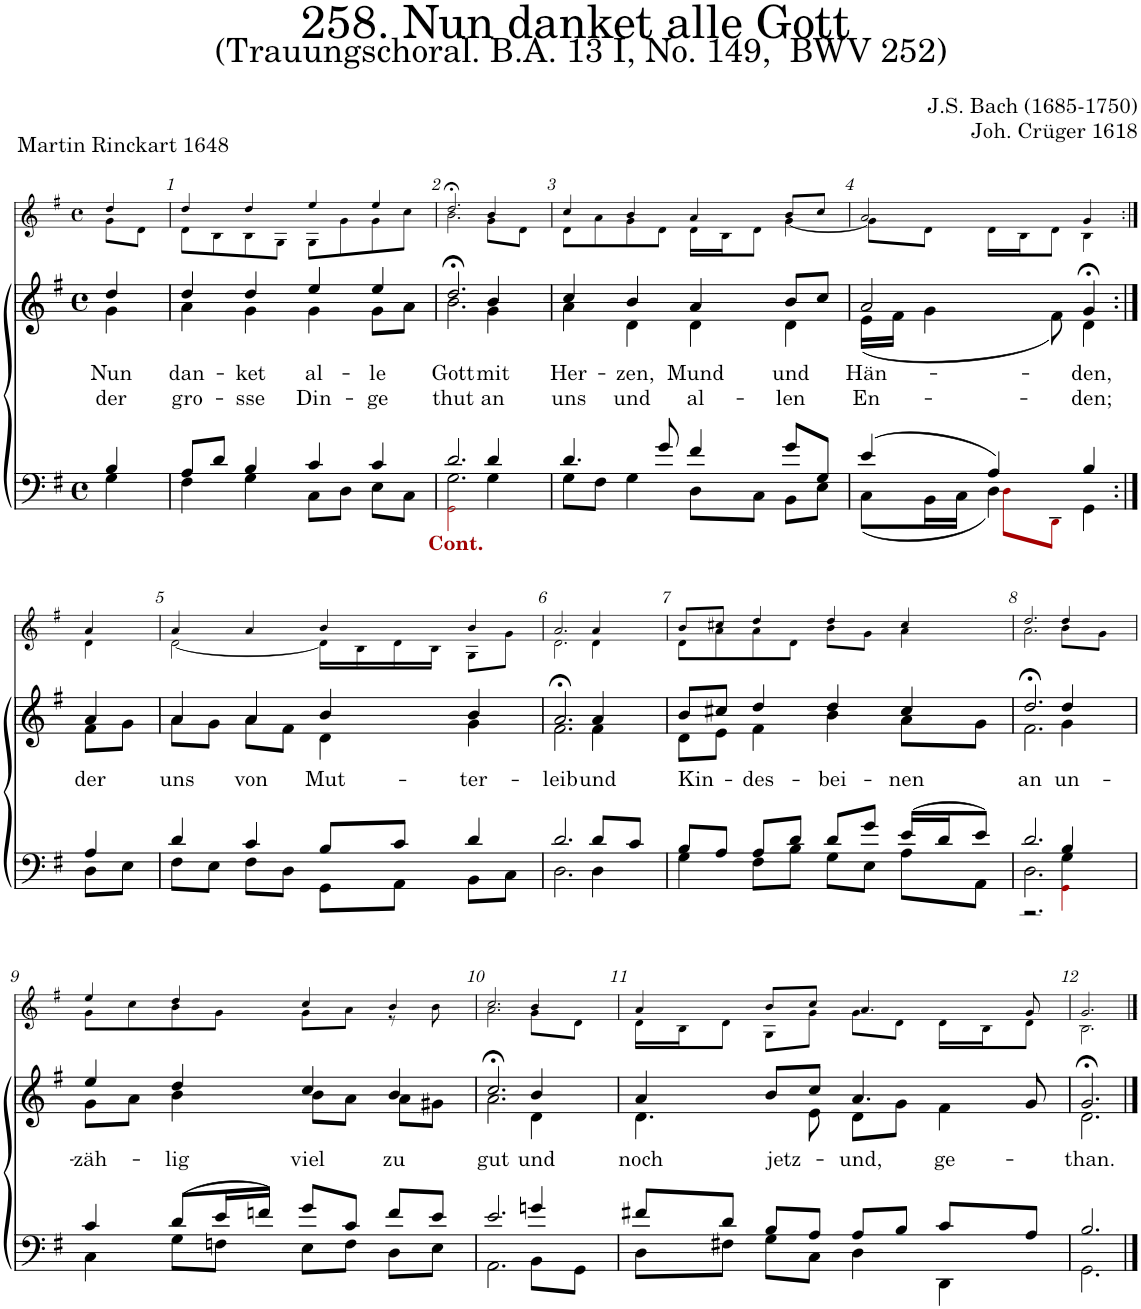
**kern	**kern	**kern	**text	**text	**kern	**text	**kern	**kern	**kern	**text	**kern	**kern
*part9	*part8	*part7	*part7	*part7	*part6	*part6	*part5	*part4	*part3	*part3	*part2	*part1
*staff9	*staff8	*staff7	*staff7	*staff7	*staff6	*staff6	*staff5	*staff4	*staff3	*staff3	*staff2	*staff1
*I"Contrabass	*I"Tenor/Bass	*I"Soprano/Alto	*	*	*I"Oboe	*	*I"Oboe	*I"Viola	*I"Violin	*	*I"Violin	*I"Horn in F
*I'Cb.	*	*	*	*	*I'Ob.	*	*I'Ob.	*I'Vla.	*I'Vln.	*	*I'Vln.	*I'Hn
*stria5	*	*	*	*	*stria5	*	*stria5	*stria5	*stria5	*	*stria5	*stria5
*clefFv4	*clefF4	*clefG2	*	*	*clefG2	*	*clefG2	*clefC3	*clefG2	*	*clefG2	*clefG2
*ITrd7c12	*	*	*	*	*	*	*	*	*	*	*	*ITrd4c7
*k[f#]	*k[f#]	*k[f#]	*	*	*k[f#]	*	*k[f#]	*k[f#]	*k[f#]	*	*k[f#]	*k[f#]
*M4/4	*M4/4	*M4/4	*	*	*M4/4	*	*M4/4	*M4/4	*M4/4	*	*M4/4	*M4/4
*met(c)	*met(c)	*met(c)	*	*	*met(c)	*	*met(c)	*met(c)	*met(c)	*	*met(c)	*met(c)
=	=	=	=	=	=	=	=	=	=	=	=	=
*^	*^	*	*	*	*	*	*	*	*	*	*	*
!	!	!	!	!	!LO:LY:b	!LO:LY:b	!	!	!	!	!	!	!	!
*	*	*	*	*^	*	*	*^	*	*	*	*^	*	*	*^
4r	4GG	4B/	4G\	4dd/	4g\	Nun	der	4r	4g	.	4dd	4B	4r	4g	.	4dd	4dd/	8g\L
.	.	.	.	.	.	.	.	.	.	.	.	.	.	.	.	.	.	8d\J
=1	=1	=1	=1	=1	=1	=1	=1	=1	=1	=1	=1	=1	=1	=1	=1	=1	=1	=1
!	!	!	!	!	!	!LO:LY:b	!LO:LY:b	!	!	!	!	!	!	!	!	!	!	!
1r	4FF#	8A/L	4F#\	4dd/	4a\	dan-	gro-	1r	4a	.	4dd	8A/L	1r	4a	.	4dd	4dd/	8d\L
.	.	8d/J	.	.	.	.	.	.	.	.	.	8d/J	.	.	.	.	.	8B\
!	!	!	!	!	!	!LO:LY:b	!LO:LY:b	!	!	!	!	!	!	!	!	!	!	!
.	4GG	4B/	4G\	4dd/	4g\	-ket	-sse	.	4g	.	4dd	4B	.	4g	.	4dd	4dd/	8B\
.	.	.	.	.	.	.	.	.	.	.	.	.	.	.	.	.	.	8G\J
!	!	!	!	!	!	!LO:LY:b	!LO:LY:b	!	!	!	!	!	!	!	!	!	!	!
.	8CC/L	4c/	8C\L	4ee/	4g\	al-	Din-	.	4g	.	4ee	4c	.	4g	.	4ee	4ee/	8G\L
.	8DD/J	.	8D\J	.	.	.	.	.	.	.	.	.	.	.	.	.	.	8g\
!	!	!	!	!	!	!LO:LY:b	!LO:LY:b	!	!	!	!	!	!	!	!	!	!	!
.	8EE/L	4c/	8E\L	4ee/	8g\L	-le	-ge	.	8g/L	.	4ee	4c	.	8g/L	.	4ee	4ee/	8g\
.	8CC/J	.	8C\J	.	8a\J	.	.	.	8a/J	.	.	.	.	8a/J	.	.	.	8cc\J
=2	=2	=2	=2	=2	=2	=2	=2	=2	=2	=2	=2	=2	=2	=2	=2	=2	=2	=2
!	!	!LO:TX:b:B:color=#A40000:t=Cont.	!	!	!	!	!	!	!	!	!	!	!	!	!	!	!	!
!LO:TX:b:B:color=#A40000:t=Cont.	!	!	!	!	!	!	!	!	!	!	!	!	!	!	!	!	!	!
!	!LO:N:vis=2	!	!	!	!	!LO:LY:b	!LO:LY:b	!	!	!	!	!	!	!	!	!	!	!
*	*^	*	*^	*	*	*	*	*	*	*	*	*	*	*	*	*	*	*
1r	2.r	2.GGG!i/	2.d/	2.G\	2GGi\	2.dd;<,/	2.b\	Gott	thut	1r	2.b	.	2.dd;<,	2.d	1r	2.b	.	2.dd;<,	2.dd;</	2.b\
.	.	.	.	.	2ryy	.	.	.	.	.	.	.	.	.	.	.	.	.	.	.
!	!	!	!	!	!	!	!	!LO:LY:b	!LO:LY:b	!	!	!	!	!	!	!	!	!	!	!
.	4GG	4ryy	4d/	4G\	.	4b/	4g\	mit	an	.	4g	.	4b	4d	.	4g	.	4b	4b/	8g\L
.	.	.	.	.	.	.	.	.	.	.	.	.	.	.	.	.	.	.	.	8d\J
*	*	*	*	*v	*v	*	*	*	*	*	*	*	*	*	*	*	*	*	*	*
=3	=3	=3	=3	=3	=3	=3	=3	=3	=3	=3	=3	=3	=3	=3	=3	=3	=3	=3	=3
!	!	!	!	!	!	!	!LO:LY:b	!LO:LY:b	!	!	!	!	!	!	!	!	!	!	!
1r	8GG/L	1r	4.d/	8G\L	4cc/	4a\	Her-	uns	1r	4a	.	4cc	4.d	1r	4a	.	4cc	4cc/	8d\L
.	8FF#/J	.	.	8F#\J	.	.	.	.	.	.	.	.	.	.	.	.	.	.	8a\
!	!	!	!	!	!	!	!LO:LY:b	!LO:LY:b	!	!	!	!	!	!	!	!	!	!	!
.	4GG	.	.	4G\	4b/	4d\	-zen,	und	.	4d	.	4b	.	.	4d	.	4b	4b/	8g\
.	.	.	8g/	.	.	.	.	.	.	.	.	.	8g	.	.	.	.	.	8d\J
!	!	!	!	!	!	!	!LO:LY:b	!LO:LY:b	!	!	!	!	!	!	!	!	!	!	!
.	8DD/L	.	4f#/	8D\L	4a/	4d\	Mund	al-	.	4d	.	4a	4f#	.	4d	.	4a	4a/	16d\LL
.	.	.	.	.	.	.	.	.	.	.	.	.	.	.	.	.	.	.	16B\J
.	8CC/J	.	.	8C\J	.	.	.	.	.	.	.	.	.	.	.	.	.	.	8d\J
!	!	!	!	!	!	!	!LO:LY:b	!LO:LY:b	!	!	!	!	!	!	!	!	!	!	!
.	8BBB/L	.	8g/L	8BB\L	8b/L	4d\	und	-len	.	4d	.	8b\L	8g\L	.	4d	.	8b\L	8b/L	[4g\
.	8EE/J	.	8G/J	8E\J	8cc/J	.	.	.	.	.	.	8cc\J	8G\J	.	.	.	8cc\J	8cc/J	.
=4	=4	=4	=4	=4	=4	=4	=4	=4	=4	=4	=4	=4	=4	=4	=4	=4	=4	=4	=4
*	*	*	*	*^	*	*	*	*	*	*	*	*	*	*	*	*	*	*	*
!	!	!	!	!	!	!	!	!LO:LY:b	!LO:LY:b	!	!	!	!	!	!	!	!	!	!	!
2r	(8CC/L	4ryy	(4e/	(8C\L	4ryy	2a/	(16e\LL	Hän-	En-	2r	(16e/LL	.	2a	(4e	2r	(16e/LL	.	2a	2a/	8g\L]
.	.	.	.	.	.	.	16f#\JJ	.	.	.	16f#/JJ	.	.	.	.	16f#/JJ	.	.	.	.
.	16BBB/L	.	.	16BB\L	.	.	4g\	.	.	.	4g	.	.	.	.	4g	.	.	.	8d\J
.	16CC/JJ	.	.	16C\JJ	.	.	.	.	.	.	.	.	.	.	.	.	.	.	.	.
.	4r)	8DD!i/L	4A/)	4D\)	8Di\L	.	.	.	.	.	.	.	.	4A)	.	.	.	.	.	16d\LL
.	.	.	.	.	.	.	.	.	.	.	.	.	.	.	.	.	.	.	.	16B\J
.	.	8DDD!i/J	.	.	8DDi\J	.	8f#\)	.	.	.	8f#)	.	.	.	.	8f#)	.	.	.	8d\J
!	!	!	!	!	!	!	!	!LO:LY:b	!LO:LY:b	!	!	!	!	!	!	!	!	!	!	!
4r	4GGG	4ryy	4B/	4GG\	4ryy	4g;<,/	4d\	den,	-den;	4r	4d	.	4g;<,	4B	4r	4d	.	4g;<,	4g/	4B\
!!LO:LB:g=z	!!
=4X1:|!	=4X1:|!	=4X1:|!	=4X1:|!	=4X1:|!	=4X1:|!	=4X1:|!	=4X1:|!	=4X1:|!	=4X1:|!	=4X1:|!	=4X1:|!	=4X1:|!	=4X1:|!	=4X1:|!	=4X1:|!	=4X1:|!	=4X1:|!	=4X1:|!	=4X1:|!	=4X1:|!
!	!	!	!	!	!	!	!	!LO:LY:b	!	!	!	!	!	!	!	!	!	!	!	!
*	*v	*v	*	*	*	*	*	*	*	*	*	*	*	*	*	*	*	*	*	*
*	*	*	*v	*v	*	*	*	*	*	*	*	*	*	*	*	*	*	*	*
4r	8DD/L	4A/	8D\L	4a/	8f#\L	der	.	4r	8f#/L	.	4a	4A	4r	8f#/L	.	4a	4a/	4d\
.	8EE/J	.	8E\J	.	8g\J	.	.	.	8g/J	.	.	.	.	8g/J	.	.	.	.
=5	=5	=5	=5	=5	=5	=5	=5	=5	=5	=5	=5	=5	=5	=5	=5	=5	=5	=5
!	!	!	!	!	!	!LO:LY:b	!	!	!	!	!	!	!	!	!	!	!	!
1r	8FF#/L	4d/	8F#\L	4a/	8a\L	uns	.	1r	8a/L	.	4a	4d	1r	8a/L	.	4a	4a/	[2d\
.	8EE/J	.	8E\J	.	8g\J	.	.	.	8g/J	.	.	.	.	8g/J	.	.	.	.
!	!	!	!	!	!	!LO:LY:b	!	!	!	!	!	!	!	!	!	!	!	!
.	8FF#/L	4c/	8F#\L	4a/	8a\L	von	.	.	8a/L	.	4a	4c	.	8a/L	.	4a	4a/	.
.	8DD/J	.	8D\J	.	8f#\J	.	.	.	8f#/J	.	.	.	.	8f#/J	.	.	.	.
!	!	!	!	!	!	!LO:LY:b	!	!	!	!	!	!	!	!	!	!	!	!
.	8GGG/L	8B/L	8GG\L	4b/	4d\	Mut-	.	.	4d	.	4b	8B/L	.	4d	.	4b	4b/	16d\LL]
.	.	.	.	.	.	.	.	.	.	.	.	.	.	.	.	.	.	16B\
.	8AAA/J	8c/J	8AA\J	.	.	.	.	.	.	.	.	8c/J	.	.	.	.	.	16d\
.	.	.	.	.	.	.	.	.	.	.	.	.	.	.	.	.	.	16B\JJ
!	!	!	!	!	!	!LO:LY:b	!	!	!	!	!	!	!	!	!	!	!	!
.	8BBB/L	4d/	8BB\L	4b/	4g\	-ter-	.	.	4g	.	4b	4d	.	4g	.	4b	4b/	8G\L
.	8CC/J	.	8C\J	.	.	.	.	.	.	.	.	.	.	.	.	.	.	8g\J
=6	=6	=6	=6	=6	=6	=6	=6	=6	=6	=6	=6	=6	=6	=6	=6	=6	=6	=6
!	!	!	!	!	!	!LO:LY:b	!	!	!	!	!	!	!	!	!	!	!	!
1r	2.DD	2.d/	2.D\	2.a;<,/	2.f#\	-leib	.	1r	2.f#	.	2.a;<,	2.d	1r	2.f#	.	2.a;<,	2.a/	2.d\
!	!	!	!	!	!	!LO:LY:b	!	!	!	!	!	!	!	!	!	!	!	!
.	4DD	8d/L	4D\	4a/	4f#\	und	.	.	4f#	.	4a	8d\L	.	4f#	.	4a	4a/	4d\
.	.	8c/J	.	.	.	.	.	.	.	.	.	8c\J	.	.	.	.	.	.
=7	=7	=7	=7	=7	=7	=7	=7	=7	=7	=7	=7	=7	=7	=7	=7	=7	=7	=7
!	!	!	!	!	!	!LO:LY:b	!	!	!	!	!	!	!	!	!	!	!	!
1r	4GG	8B/L	4G\	8b/L	8d\L	Kin-	.	1r	8d/L	.	8b\L	8B/L	1r	8d/L	.	8b\L	8b/L	8d\L
.	.	8A/J	.	8cc#X/J	8e\J	.	.	.	8e/J	.	8cc#X\J	8A/J	.	8e/J	.	8cc#X\J	8cc#X/J	8a\
!	!	!	!	!	!	!LO:LY:b	!	!	!	!	!	!	!	!	!	!	!	!
.	8FF#/L	8A/L	8F#\L	4dd/	4f#\	-des-	.	.	4f#	.	4dd	8A/L	.	4f#	.	4dd	4dd/	8a\
.	8BB/J	8d/J	8B\J	.	.	.	.	.	.	.	.	8d/J	.	.	.	.	.	8d\J
!	!	!	!	!	!	!LO:LY:b	!	!	!	!	!	!	!	!	!	!	!	!
.	8GG/L	8d/L	8G\L	4dd/	4b\	-bei-	.	.	4b	.	4dd	8d\L	.	4b	.	4dd	4dd/	8b\L
.	8EE/J	8g/J	8E\J	.	.	.	.	.	.	.	.	8g\J	.	.	.	.	.	8g\J
!	!	!	!	!	!	!LO:LY:b	!	!	!	!	!	!	!	!	!	!	!	!
.	8AA/L	(16e/LL	8A\L	4cc#/	8a\L	-nen	.	.	8a/L	.	4cc#	(16e\LL	.	8a/L	.	4cc#	4cc#/	4a\
.	.	16d/J	.	.	.	.	.	.	.	.	.	16d\J	.	.	.	.	.	.
.	8AAA/J	8e/J)	8AA\J	.	8g\J	.	.	.	8g/J	.	.	8e\J)	.	8g/J	.	.	.	.
=8	=8	=8	=8	=8	=8	=8	=8	=8	=8	=8	=8	=8	=8	=8	=8	=8	=8	=8
*	*^	*	*	*	*	*	*	*	*	*	*	*	*	*	*	*	*	*
!	!	!LO:N:vis=2	!	!	!	!	!LO:LY:b	!	!	!	!	!	!	!	!	!	!	!	!
*	*	*	*	*^	*	*	*	*	*	*	*	*	*	*	*	*	*	*	*
1r	2.DD	2.r	2.d/	2.D\	2.r	2.dd;<,/	2.f#\	an	.	1r	2.f#	.	2.dd;<,	2.d	1r	2.f#	.	2.dd;<,	2.dd/	2.a\
!	!	!	!	!	!	!	!	!LO:LY:b	!	!	!	!	!	!	!	!	!	!	!	!
.	4r	4GGG!i/	4B/	4G\	4GGi\	4dd/	4g\	un-	.	.	4g	.	4dd	4B	.	4g	.	4dd	4dd/	8b\L
.	.	.	.	.	.	.	.	.	.	.	.	.	.	.	.	.	.	.	.	8g\J
*	*v	*v	*	*	*	*	*	*	*	*	*	*	*	*	*	*	*	*	*	*
*	*	*	*v	*v	*	*	*	*	*	*	*	*	*	*	*	*	*	*	*
!!LO:LB:g=z	!!
=9	=9	=9	=9	=9	=9	=9	=9	=9	=9	=9	=9	=9	=9	=9	=9	=9	=9	=9
!	!	!	!	!	!	!LO:LY:b	!	!	!	!	!	!	!	!	!	!	!	!
1r	4CC	4c/	4C\	4ee/	8g\L	-zäh-	.	1r	8g/L	.	4ee	4c	1r	8g/L	.	4ee	4ee/	8g\L
.	.	.	.	.	8a\J	.	.	.	8a/J	.	.	.	.	8a/J	.	.	.	8cc\
!	!	!	!	!	!	!LO:LY:b	!	!	!	!	!	!	!	!	!	!	!	!
.	8GG/L	(8d/L	8G\L	4dd/	4b\	-lig	.	.	4b	.	4dd	(8d\L	.	4b	.	4dd	4dd/	8b\
.	8FFn/J	16e/L	8Fn\J	.	.	.	.	.	.	.	.	16e\L	.	.	.	.	.	8g\J
.	.	16fn/JJ)	.	.	.	.	.	.	.	.	.	16fn\JJ)	.	.	.	.	.	.
!	!	!	!	!	!	!LO:LY:b	!	!	!	!	!	!	!	!	!	!	!	!
.	8EE/L	8g/L	8E\L	4cc/	8b\L	viel	.	.	8b/L	.	4cc	8g\L	.	8b/L	.	4cc	4cc/	8g\L
.	8FF/J	8c/J	8F\J	.	8a\J	.	.	.	8a/J	.	.	8c\J	.	8a/J	.	.	.	8a\J
!	!	!	!	!	!	!LO:LY:b	!	!	!	!	!	!	!	!	!	!	!	!
.	8DD/L	8f/L	8D\L	4b/	8a\L	zu	.	.	8a/L	.	4b	8f\L	.	8a/L	.	4b	4b/	8r
.	8EE/J	8e/J	8E\J	.	8g#X\J	.	.	.	8g#X/J	.	.	8e\J	.	8g#X/J	.	.	.	8b\
=10	=10	=10	=10	=10	=10	=10	=10	=10	=10	=10	=10	=10	=10	=10	=10	=10	=10	=10
!	!	!	!	!	!	!LO:LY:b	!	!	!	!	!	!	!	!	!	!	!	!
1r	2.AAA	2.e/	2.AA\	2.cc;<,/	2.a\	gut	.	1r	2.a	.	2.cc;<,	2.e	1r	2.a	.	2.cc;<,	2.cc/	2.a\
!	!	!	!	!	!	!LO:LY:b	!	!	!	!	!	!	!	!	!	!	!	!
.	8BBB/L	4gn/	8BB\L	4b/	4d\	und	.	.	4d	.	4b	4gn	.	4d	.	4b	4b/	8g\L
.	8GGG/J	.	8GG\J	.	.	.	.	.	.	.	.	.	.	.	.	.	.	8d\J
=11	=11	=11	=11	=11	=11	=11	=11	=11	=11	=11	=11	=11	=11	=11	=11	=11	=11	=11
!	!	!	!	!	!	!LO:LY:b	!	!	!	!	!	!	!	!	!	!	!	!
1r	8DD/L	8f#X/L	8D\L	4a/	4.d\	noch	.	1r	4.d	.	4a	8f#X\L	1r	4.d	.	4a	4a/	16d\LL
.	.	.	.	.	.	.	.	.	.	.	.	.	.	.	.	.	.	16B\J
.	8FF#/J	8d/J	8F#X\J	.	.	.	.	.	.	.	.	8d\J	.	.	.	.	.	8d\J
!	!	!	!	!	!	!LO:LY:b	!	!	!	!	!	!	!	!	!	!	!	!
.	8GG/L	8B/L	8G\L	8b/L	.	jetz-	.	.	.	.	8b\L	8B/L	.	.	.	8b\L	8b/L	8G\L
.	8CC/J	8A/J	8C\J	8cc/J	8e\	.	.	.	8e	.	8cc\J	8A/J	.	8e	.	8cc\J	8cc/J	8g\J
!	!	!	!	!	!	!LO:LY:b	!	!	!	!	!	!	!	!	!	!	!	!
.	4DD	8A/L	4D\	4.a/	8d\L	-und,	.	.	8d/L	.	4.a	8A/L	.	8d/L	.	4.a	4.a/	8g\L
.	.	8B/J	.	.	8g\J	.	.	.	8g/J	.	.	8B/J	.	8g/J	.	.	.	8d\J
!	!	!	!	!	!	!LO:LY:b	!	!	!	!	!	!	!	!	!	!	!	!
.	4DDD	8c/L	4DD\	.	4f#\	ge-	.	.	4f#	ge-	.	8c/L	.	4f#	ge-	.	.	16d\LL
.	.	.	.	.	.	.	.	.	.	.	.	.	.	.	.	.	.	16B\J
.	.	8A/J	.	8g/	.	.	.	.	.	.	8g	8A/J	.	.	.	8g	8g/	8d\J
=12	=12	=12	=12	=12	=12	=12	=12	=12	=12	=12	=12	=12	=12	=12	=12	=12	=12	=12
!	!	!	!	!	!	!LO:LY:b	!	!	!	!	!	!	!	!	!	!	!	!
2r	2.GGG	2.B/	2.GG\	2.g;</	2.d\	-than.	.	2r	2.d	-than.	2.g;<	2.B	2r	2.d	-than.	2.g;<	2.g/	2.B\
4r	.	.	.	.	.	.	.	4r	.	.	.	.	4r	.	.	.	.	.
*v	*v	*	*	*v	*v	*	*	*v	*v	*	*	*	*v	*v	*	*	*v	*v
*	*v	*v	*	*	*	*	*	*	*	*	*	*	*
==	==	==	==	==	==	==	==	==	==	==	==	==
*-	*-	*-	*-	*-	*-	*-	*-	*-	*-	*-	*-	*-
